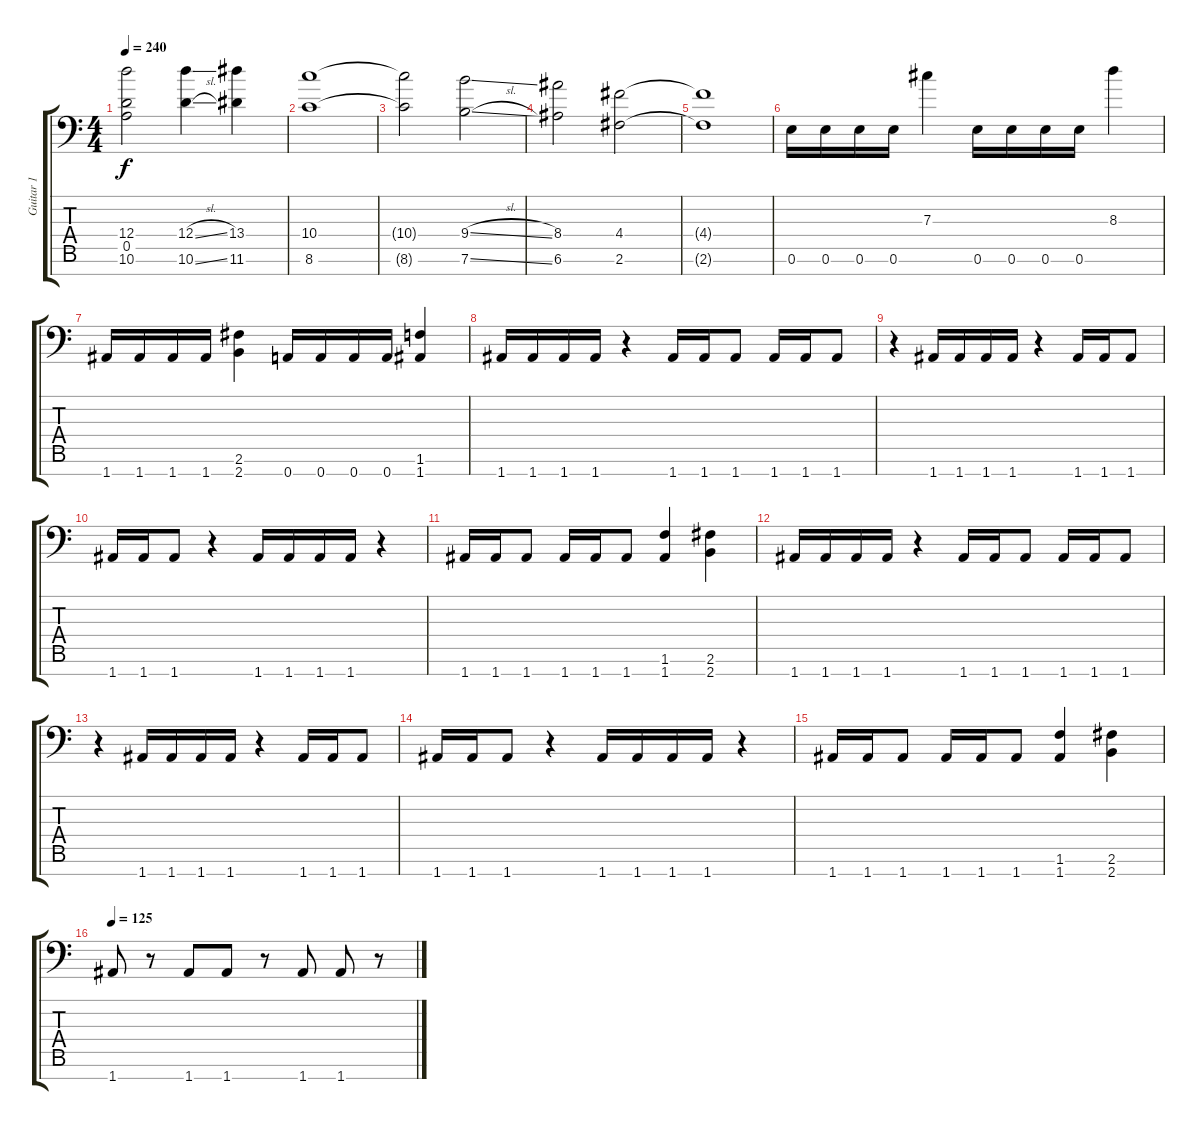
\track ("Guitar 1" "Guitar 1") {instrument distortionguitar}
\staff {score tabs}
\tuning (E4 B3 Gb3 D3 A2 E2 A1) {hide}
\ts (4 4)
\tempo 240
\clef f4
\ks c
(12.4{t} 0.5 10.6{t}).2{dy f} (12.4{sl} 10.6{sl}).4 (13.4 11.6).4 |
(10.4 8.6).1 |
(10.4{t} 8.6{t}).2 (9.4{sl} 7.6{sl}).2 |
(8.4 6.6).2 (4.4 2.6).2 |
(4.4{t} 2.6{t}).1 |
0.6.16 0.6.16 0.6.16 0.6.16 7.3.4 0.6.16 0.6.16 0.6.16 0.6.16 8.3.4 |
1.7.16 1.7.16 1.7.16 1.7.16 (2.6 2.7).4 0.7.16 0.7.16 0.7.16 0.7.16 (1.6 1.7).4 |
1.7.16 1.7.16 1.7.16 1.7.16 r.4 1.7.16 1.7.16 1.7.8 1.7.16 1.7.16 1.7.8 |
r.4 1.7.16 1.7.16 1.7.16 1.7.16 r.4 1.7.16 1.7.16 1.7.8 |
1.7.16 1.7.16 1.7.8 r.4 1.7.16 1.7.16 1.7.16 1.7.16 r.4 |
1.7.16 1.7.16 1.7.8 1.7.16 1.7.16 1.7.8 (1.6 1.7).4 (2.6 2.7).4 |
1.7.16 1.7.16 1.7.16 1.7.16 r.4 1.7.16 1.7.16 1.7.8 1.7.16 1.7.16 1.7.8 |
r.4 1.7.16 1.7.16 1.7.16 1.7.16 r.4 1.7.16 1.7.16 1.7.8 |
1.7.16 1.7.16 1.7.8 r.4 1.7.16 1.7.16 1.7.16 1.7.16 r.4 |
1.7.16 1.7.16 1.7.8 1.7.16 1.7.16 1.7.8 (1.6 1.7).4 (2.6 2.7).4 |
\tempo 125
1.7.8 r.8 1.7.8 1.7.8 r.8 1.7.8 1.7.8 r.8
